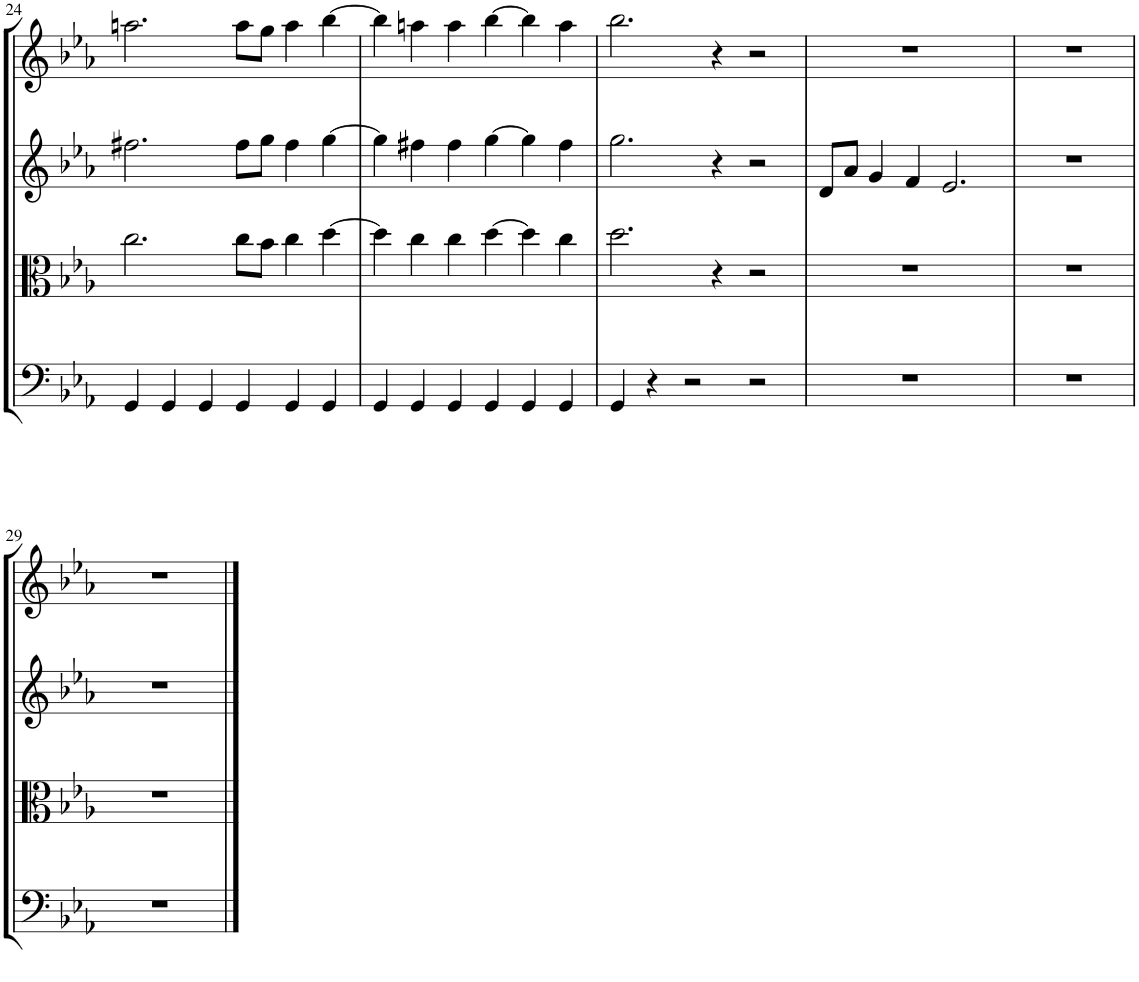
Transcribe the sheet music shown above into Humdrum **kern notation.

**kern	**kern	**kern	**kern
*part4	*part3	*part2	*part1
*staff4	*staff3	*staff2	*staff1
*I"Violoncello	*I"Viola	*I"Violin II	*I"Violin I
*I'Vc	*I'Vla	*I'Vln	*I'Vln
!!LO:PB:g=z
*clefF4	*clefC3	*clefG2	*clefG2
*k[b-e-a-]	*k[b-e-a-]	*k[b-e-a-]	*k[b-e-a-]
*M6/4	*M6/4	*M6/4	*M6/4
=24	=24	=24	=24
4GG/	2.cc\	2.ff#X\	2.aan\
4GG/	.	.	.
4GG/	.	.	.
4GG/	8cc\L	8ff#\L	8aa\L
.	8b-\J	8gg\J	8gg\J
4GG/	4cc\	4ff#\	4aa\
4GG/	[4dd\	[4gg\	[4bb-\
=25	=25	=25	=25
4GG/	4dd\]	4gg\]	4bb-\]
4GG/	4cc\	4ff#X\	4aan\
4GG/	4cc\	4ff#\	4aa\
4GG/	[4dd\	[4gg\	[4bb-\
4GG/	4dd\]	4gg\]	4bb-\]
4GG/	4cc\	4ff#\	4aa\
=26	=26	=26	=26
4GG/	2.dd\	2.gg\	2.bb-\
4r	.	.	.
2r	.	.	.
.	4r	4r	4r
2r	2r	2r	2r
=27	=27	=27	=27
1.r	1.r	8d/L	1.r
.	.	8a-/J	.
.	.	4g/	.
.	.	4f/	.
.	.	2.e-/	.
=28	=28	=28	=28
1.r	1.r	1.r	1.r
!!LO:LB:g=z
=29	=29	=29	=29
1.r	1.r	1.r	1.r
==	==	==	==
*-	*-	*-	*-
